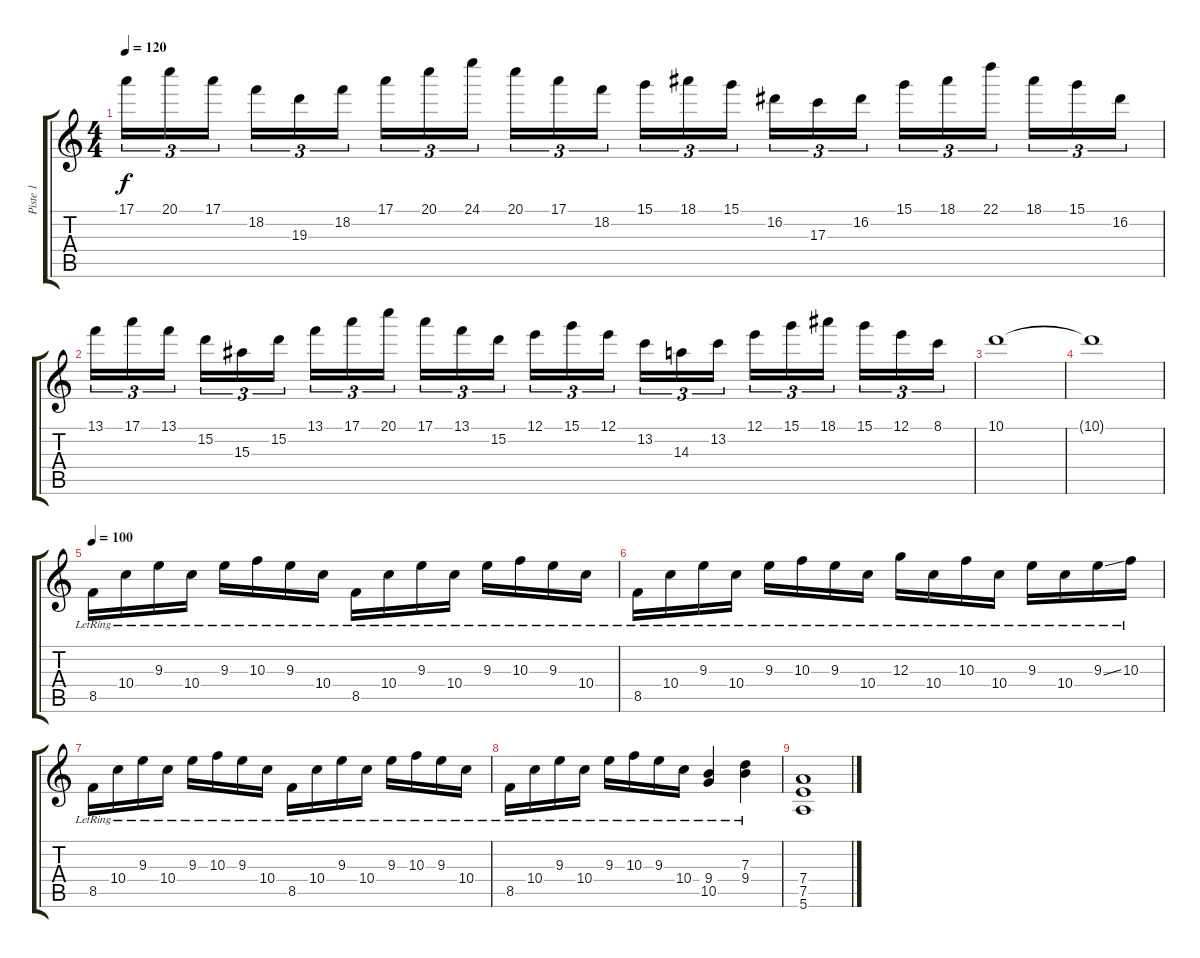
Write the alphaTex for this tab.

\track ("Piste 1" "Piste 1") {instrument distortionguitar}
\staff {score tabs}
\tuning (E4 B3 G3 D3 A2 E2) {hide}
\ts (4 4)
\tempo 120
\clef g2
\ks c
17.1.16{tu (3 2) dy f} 20.1.16{tu (3 2)} 17.1.16{tu (3 2) beam splitsecondary} 18.2.16{tu (3 2)} 19.3.16{tu (3 2)} 18.2.16{tu (3 2)} 17.1.16{tu (3 2)} 20.1.16{tu (3 2)} 24.1.16{tu (3 2) beam splitsecondary} 20.1.16{tu (3 2)} 17.1.16{tu (3 2)} 18.2.16{tu (3 2)} 15.1.16{tu (3 2)} 18.1.16{tu (3 2)} 15.1.16{tu (3 2) beam splitsecondary} 16.2.16{tu (3 2)} 17.3.16{tu (3 2)} 16.2.16{tu (3 2)} 15.1.16{tu (3 2)} 18.1.16{tu (3 2)} 22.1.16{tu (3 2) beam splitsecondary} 18.1.16{tu (3 2)} 15.1.16{tu (3 2)} 16.2.16{tu (3 2)} |
13.1.16{tu (3 2)} 17.1.16{tu (3 2)} 13.1.16{tu (3 2) beam splitsecondary} 15.2.16{tu (3 2)} 15.3.16{tu (3 2)} 15.2.16{tu (3 2)} 13.1.16{tu (3 2)} 17.1.16{tu (3 2)} 20.1.16{tu (3 2) beam splitsecondary} 17.1.16{tu (3 2)} 13.1.16{tu (3 2)} 15.2.16{tu (3 2)} 12.1.16{tu (3 2)} 15.1.16{tu (3 2)} 12.1.16{tu (3 2) beam splitsecondary} 13.2.16{tu (3 2)} 14.3.16{tu (3 2)} 13.2.16{tu (3 2)} 12.1.16{tu (3 2)} 15.1.16{tu (3 2)} 18.1.16{tu (3 2) beam splitsecondary} 15.1.16{tu (3 2)} 12.1.16{tu (3 2)} 8.1.16{tu (3 2)} |
10.1.1 |
10.1{t}.1 |
\tempo 100
8.5{lr}.16{instrument electricguitarjazz} 10.4{lr}.16 9.3{lr}.16 10.4{lr}.16 9.3{lr}.16 10.3{lr}.16 9.3{lr}.16 10.4{lr}.16 8.5{lr}.16 10.4{lr}.16 9.3{lr}.16 10.4{lr}.16 9.3{lr}.16 10.3{lr}.16 9.3{lr}.16 10.4{lr}.16 |
8.5{lr}.16 10.4{lr}.16 9.3{lr}.16 10.4{lr}.16 9.3{lr}.16 10.3{lr}.16 9.3{lr}.16 10.4{lr}.16 12.3{lr}.16 10.4{lr}.16 10.3{lr}.16 10.4{lr}.16 9.3{lr}.16 10.4{lr}.16 9.3{ss lr}.16 10.3{lr}.16 |
8.5{lr}.16 10.4{lr}.16 9.3{lr}.16 10.4{lr}.16 9.3{lr}.16 10.3{lr}.16 9.3{lr}.16 10.4{lr}.16 8.5{lr}.16 10.4{lr}.16 9.3{lr}.16 10.4{lr}.16 9.3{lr}.16 10.3{lr}.16 9.3{lr}.16 10.4{lr}.16 |
8.5{lr}.16 10.4{lr}.16 9.3{lr}.16 10.4{lr}.16 9.3{lr}.16 10.3{lr}.16 9.3{lr}.16 10.4{lr}.16 (9.4{lr} 10.5{lr}).4 (7.3{lr} 9.4{lr}).4 |
(7.4 7.5 5.6).1{instrument distortionguitar}
